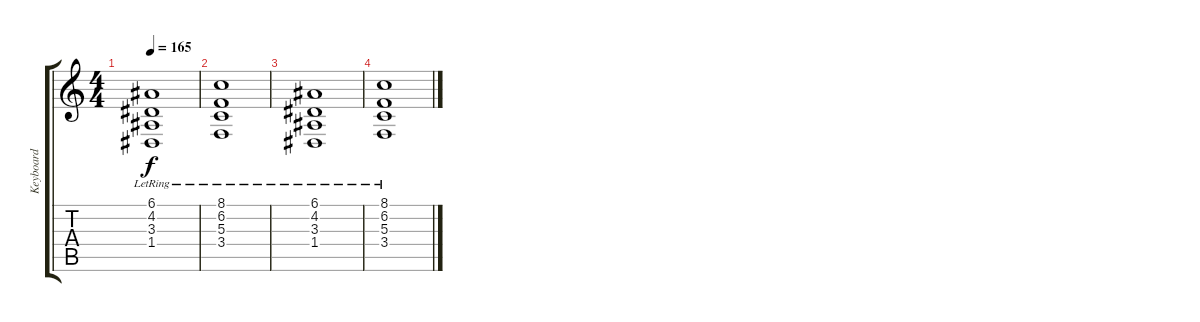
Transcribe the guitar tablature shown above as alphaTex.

\track ("Keyboard" "Keyboard") {instrument electricgrandpiano}
\staff {score tabs}
\tuning (E4 B3 G3 D3 A2 E2) {hide}
\ts (4 4)
\tempo 165
\clef g2
\ks c
(6.1{lr} 4.2{lr} 3.3{lr} 1.4{lr}).1{dy f} |
(8.1{lr} 6.2{lr} 5.3{lr} 3.4{lr}).1 |
(6.1{lr} 4.2{lr} 3.3{lr} 1.4{lr}).1 |
(8.1{lr} 6.2{lr} 5.3{lr} 3.4{lr}).1
